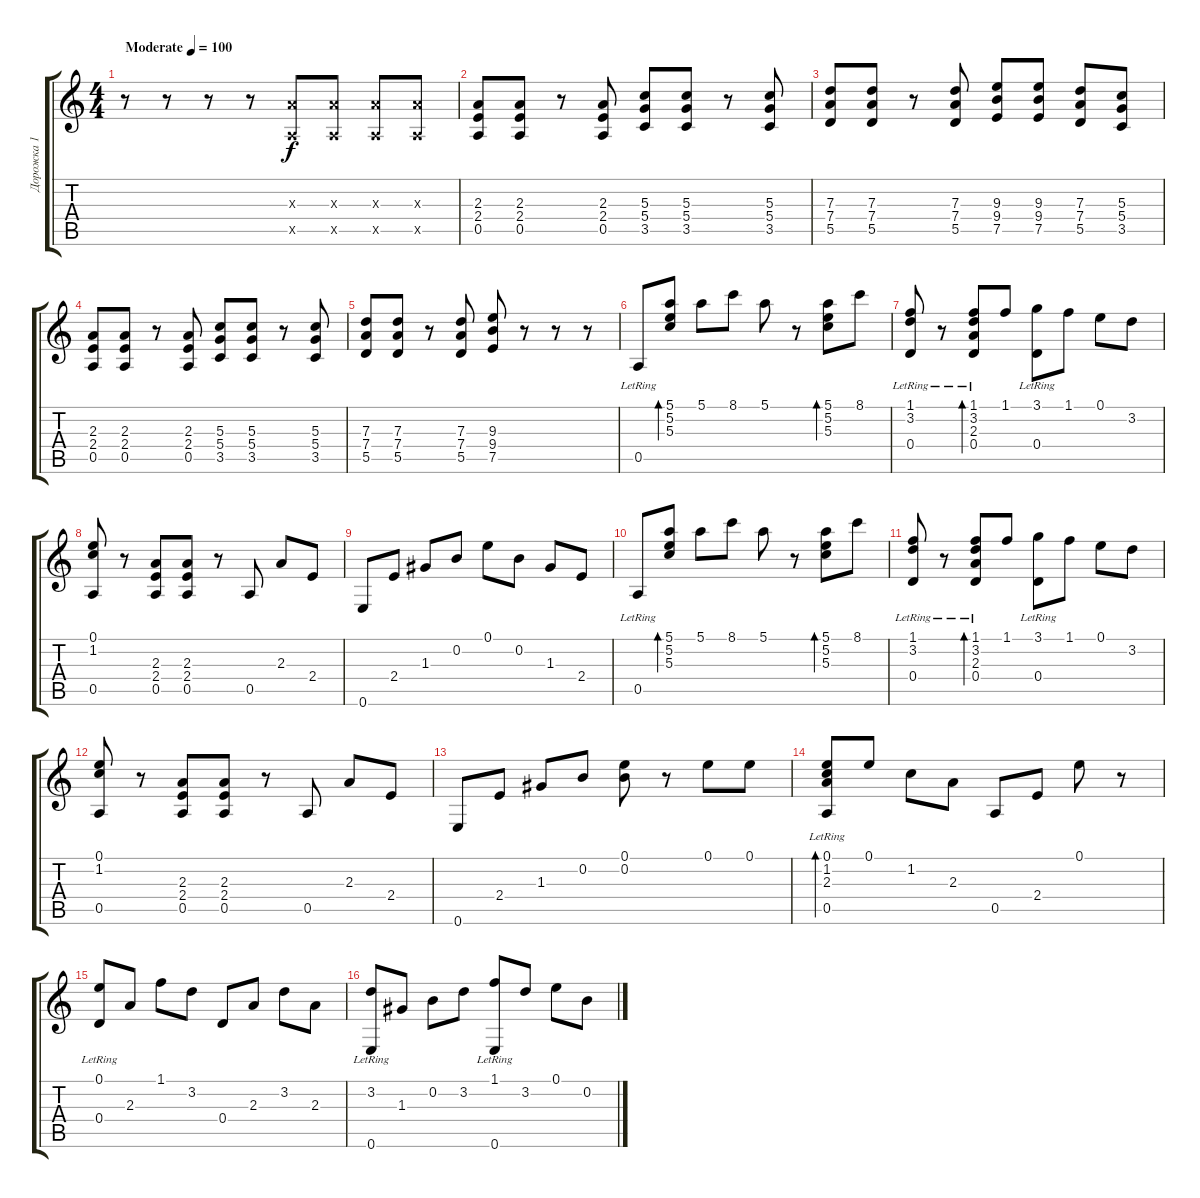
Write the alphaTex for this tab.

\track ("Дорожка 1" "Дорожка 1") {instrument acousticguitarsteel}
\staff {score tabs}
\tuning (E4 B3 G3 D3 A2 E2) {hide}
\ts (4 4)
\tempo (100 "Moderate")
\clef g2
\ks c
r.8{dy f instrument acousticguitarsteel} r.8 r.8 r.8 (2.3{x} 0.5{x}).8 (2.3{x} 0.5{x}).8 (2.3{x} 0.5{x}).8 (2.3{x} 0.5{x}).8 |
(2.3 2.4 0.5).8 (2.3 2.4 0.5).8 r.8 (2.3 2.4 0.5).8 (5.3 5.4 3.5).8 (5.3 5.4 3.5).8 r.8 (5.3 5.4 3.5).8 |
(7.3 7.4 5.5).8 (7.3 7.4 5.5).8 r.8 (7.3 7.4 5.5).8 (9.3 9.4 7.5).8 (9.3 9.4 7.5).8 (7.3 7.4 5.5).8 (5.3 5.4 3.5).8 |
(2.3 2.4 0.5).8 (2.3 2.4 0.5).8 r.8 (2.3 2.4 0.5).8 (5.3 5.4 3.5).8 (5.3 5.4 3.5).8 r.8 (5.3 5.4 3.5).8 |
(7.3 7.4 5.5).8 (7.3 7.4 5.5).8 r.8 (7.3 7.4 5.5).8 (9.3 9.4 7.5).8 r.8 r.8 r.8 |
0.5{lr}.8 (5.1 5.2 5.3).8{bd 240} 5.1.8 8.1.8 5.1.8 r.8 (5.1 5.2 5.3).8{bd 240} 8.1.8 |
(1.1 3.2 0.4{lr}).8 r.8 (1.1 3.2 2.3 0.4{lr}).8{bd 240} 1.1.8 (3.1 0.4{lr}).8 1.1.8 0.1.8 3.2.8 |
(0.1 1.2 0.5).8 r.8 (2.3 2.4 0.5).8 (2.3 2.4 0.5).8 r.8 0.5.8 2.3.8 2.4.8 |
0.6.8 2.4.8 1.3.8 0.2.8 0.1.8 0.2.8 1.3.8 2.4.8 |
0.5{lr}.8 (5.1 5.2 5.3).8{bd 240} 5.1.8 8.1.8 5.1.8 r.8 (5.1 5.2 5.3).8{bd 240} 8.1.8 |
(1.1 3.2 0.4{lr}).8 r.8 (1.1 3.2 2.3 0.4{lr}).8{bd 240} 1.1.8 (3.1 0.4{lr}).8 1.1.8 0.1.8 3.2.8 |
(0.1 1.2 0.5).8 r.8 (2.3 2.4 0.5).8 (2.3 2.4 0.5).8 r.8 0.5.8 2.3.8 2.4.8 |
0.6.8 2.4.8 1.3.8 0.2.8 (0.1 0.2).8 r.8 0.1.8 0.1.8 |
(0.1 1.2 2.3 0.5{lr}).8{bd 240} 0.1.8 1.2.8 2.3.8 0.5.8 2.4.8 0.1.8 r.8 |
(0.1 0.4{lr}).8 2.3.8 1.1.8 3.2.8 0.4.8 2.3.8 3.2.8 2.3.8 |
(3.2 0.6{lr}).8 1.3.8 0.2.8 3.2.8 (1.1 0.6{lr}).8 3.2.8 0.1.8 0.2.8
